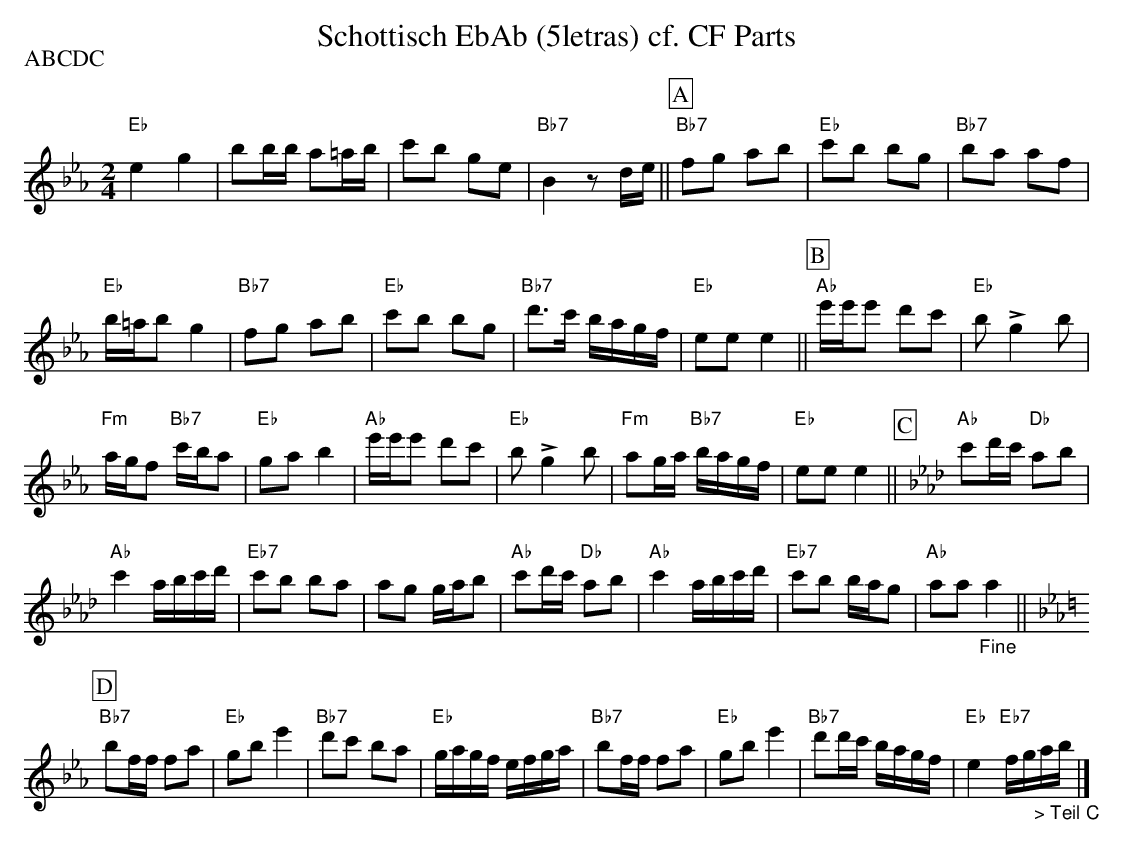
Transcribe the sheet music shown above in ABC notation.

X:1
T:Schottisch EbAb (5letras) cf. CF Parts
P:ABCDC
M:2/4
L:1/16
K:Ebmaj%%MIDI gchordon
"Eb"e4g4 | b2bb a2=ab | c'2b2 g2e2 | "Bb7"B4z2de || [P:A] "Bb7"f2g2 a2b2 | "Eb"c'2b2 b2g2 | "Bb7"b2a2 a2f2 |
"Eb"b=ab2g4 | "Bb7"f2g2 a2b2 | "Eb"c'2b2 b2g2 | "Bb7"d'3c' bagf | "Eb"e2e2e4 || [P:B] "Ab"e'e'e'2 d'2c'2 | "Eb"b2!>!g4b2 |
"Fm"agf2 "Bb7"c'ba2 | "Eb"g2a2b4 | "Ab"e'e'e'2 d'2c'2 | "Eb"b2!>!g4b2 | "Fm"a2ga "Bb7"bagf | "Eb"e2e2e4 || [P:C] [K:Abmaj] "Ab"c'2d'c' "Db"a2b2 |
"Ab"c'4 abc'd' | "Eb7"c'2b2 b2a2 | a2g2 gab2 | "Ab"c'2d'c' "Db"a2b2 | "Ab"c'4 abc'd' | "Eb7"c'2b2 bag2 | "Ab"a2a2 "_Fine"a4 || [P:D] [K:Ebmaj]
"Bb7"b2ff f2a2 | "Eb"g2b2e'4 | "Bb7"d'2c'2 b2a2 | "Eb"gagf efga | "Bb7"b2ff f2a2 | "Eb"g2b2 e'4 | "Bb7"d'2d'c' bagf | "Eb"e4 "Eb7"fg"_> Teil C"ab |]
